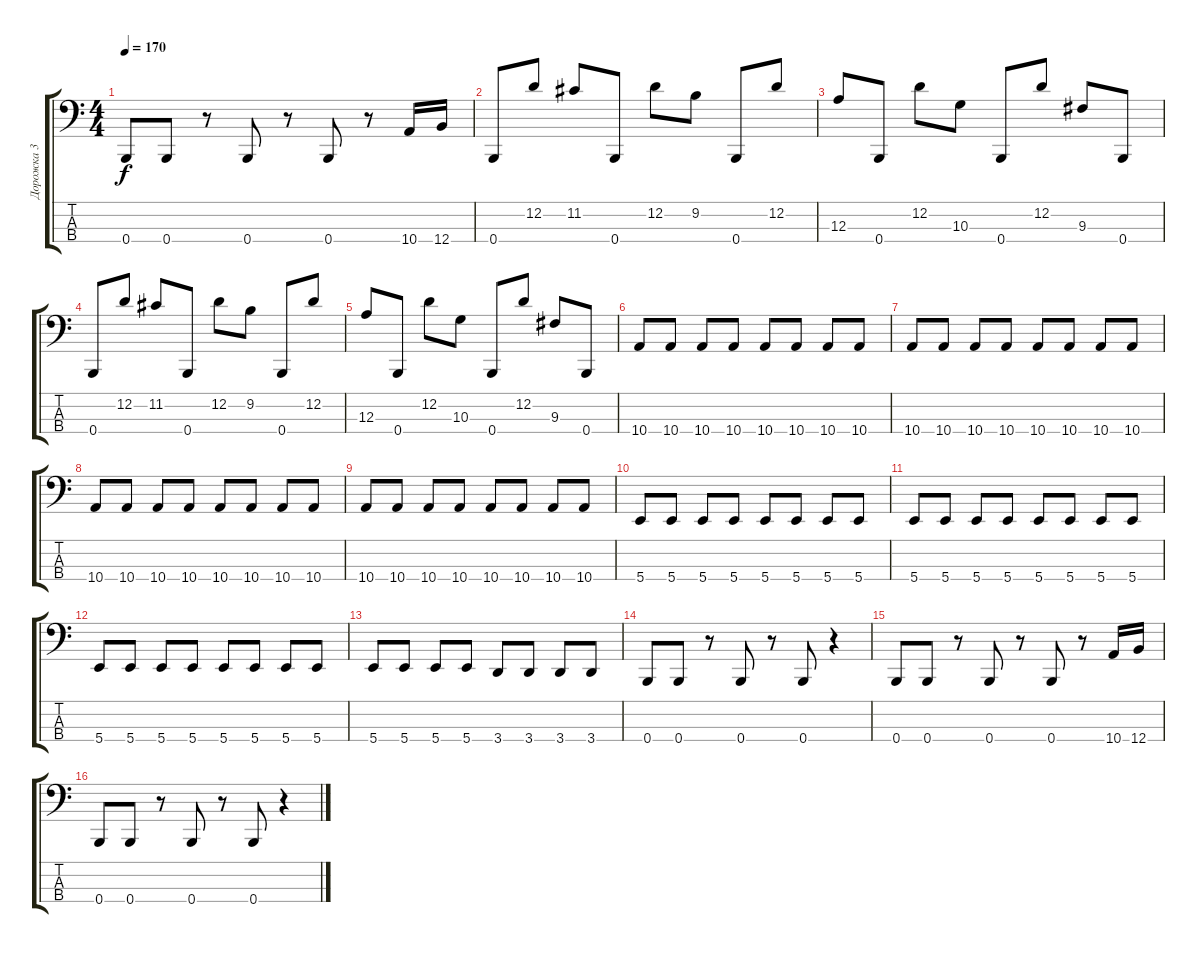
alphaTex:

\track ("Дорожка 3" "Дорожка 3") {instrument electricbasspick}
\staff {score tabs}
\tuning (G2 D2 A1 B0) {hide}
\ts (4 4)
\tempo 170
\clef f4
\ks c
0.4.8{dy f} 0.4.8 r.8 0.4.8 r.8 0.4.8 r.8 10.4.16 12.4.16 |
0.4.8 12.2.8 11.2.8 0.4.8 12.2.8 9.2.8 0.4.8 12.2.8 |
12.3.8 0.4.8 12.2.8 10.3.8 0.4.8 12.2.8 9.3.8 0.4.8 |
0.4.8 12.2.8 11.2.8 0.4.8 12.2.8 9.2.8 0.4.8 12.2.8 |
12.3.8 0.4.8 12.2.8 10.3.8 0.4.8 12.2.8 9.3.8 0.4.8 |
10.4.8 10.4.8 10.4.8 10.4.8 10.4.8 10.4.8 10.4.8 10.4.8 |
10.4.8 10.4.8 10.4.8 10.4.8 10.4.8 10.4.8 10.4.8 10.4.8 |
10.4.8 10.4.8 10.4.8 10.4.8 10.4.8 10.4.8 10.4.8 10.4.8 |
10.4.8 10.4.8 10.4.8 10.4.8 10.4.8 10.4.8 10.4.8 10.4.8 |
5.4.8 5.4.8 5.4.8 5.4.8 5.4.8 5.4.8 5.4.8 5.4.8 |
5.4.8 5.4.8 5.4.8 5.4.8 5.4.8 5.4.8 5.4.8 5.4.8 |
5.4.8 5.4.8 5.4.8 5.4.8 5.4.8 5.4.8 5.4.8 5.4.8 |
5.4.8 5.4.8 5.4.8 5.4.8 3.4.8 3.4.8 3.4.8 3.4.8 |
0.4.8 0.4.8 r.8 0.4.8 r.8 0.4.8 r.4 |
0.4.8 0.4.8 r.8 0.4.8 r.8 0.4.8 r.8 10.4.16 12.4.16 |
0.4.8 0.4.8 r.8 0.4.8 r.8 0.4.8 r.4
